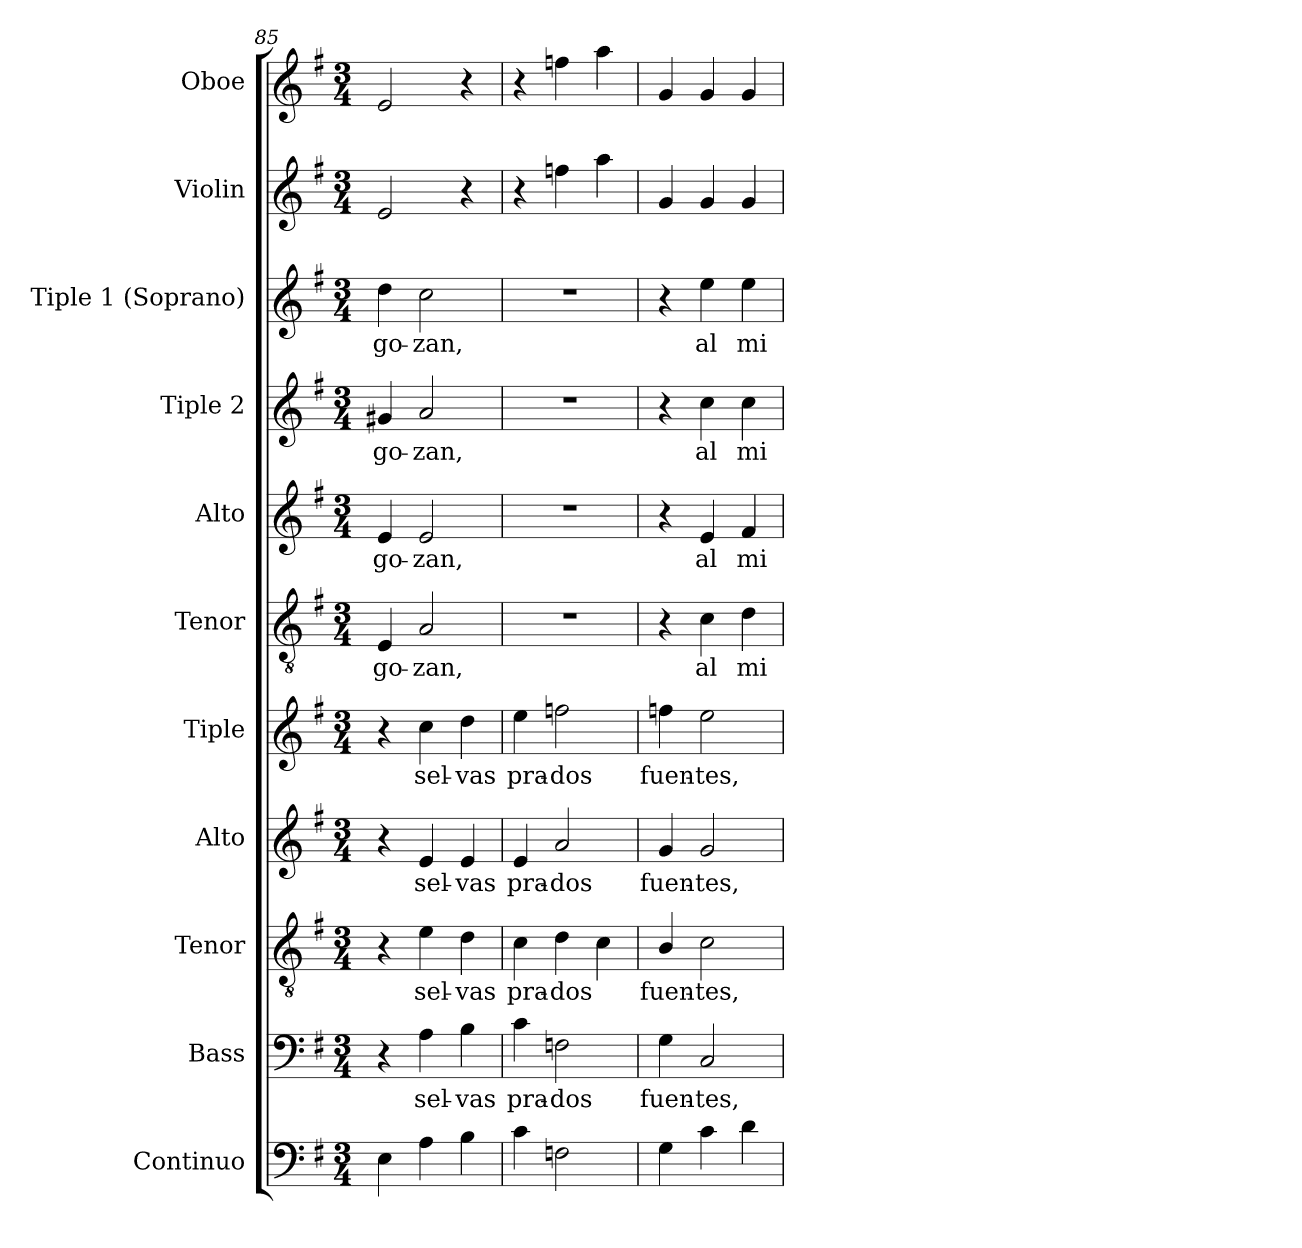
**kern	**kern	**text	**kern	**text	**kern	**text	**kern	**text	**kern	**text	**kern	**text	**kern	**text	**kern	**text	**kern	**kern
*part11	*part10	*part10	*part9	*part9	*part8	*part8	*part7	*part7	*part6	*part6	*part5	*part5	*part4	*part4	*part3	*part3	*part2	*part1
*staff11	*staff10	*staff10	*staff9	*staff9	*staff8	*staff8	*staff7	*staff7	*staff6	*staff6	*staff5	*staff5	*staff4	*staff4	*staff3	*staff3	*staff2	*staff1
*I"Continuo	*I"Bass	*	*I"Tenor	*	*I"Alto	*	*I"Tiple	*	*I"Tenor	*	*I"Alto	*	*I"Tiple 2	*	*I"Tiple 1 (Soprano)	*	*I"Violin	*I"Oboe
*I'Cont.	*I'B.	*	*I'T.	*	*I'A.	*	*	*	*I'T.	*	*I'A.	*	*	*	*I'S1.	*	*I'Vln.	*I'Ob.
*clefF4	*clefF4	*	*clefGv2	*	*clefG2	*	*clefG2	*	*clefGv2	*	*clefG2	*	*clefG2	*	*clefG2	*	*clefG2	*clefG2
*	*	*	*ITrd7c12	*	*	*	*	*	*ITrd7c12	*	*	*	*	*	*	*	*	*
*k[f#]	*k[f#]	*	*k[f#]	*	*k[f#]	*	*k[f#]	*	*k[f#]	*	*k[f#]	*	*k[f#]	*	*k[f#]	*	*k[f#]	*k[f#]
*G:	*G:	*	*G:	*	*G:	*	*G:	*	*G:	*	*G:	*	*G:	*	*G:	*	*G:	*G:
*M3/4	*M3/4	*	*M3/4	*	*M3/4	*	*M3/4	*	*M3/4	*	*M3/4	*	*M3/4	*	*M3/4	*	*M3/4	*M3/4
=85	=85	=85	=85	=85	=85	=85	=85	=85	=85	=85	=85	=85	=85	=85	=85	=85	=85	=85
!	!	!	!	!	!	!	!	!	!	!LO:LY:b:color=#000000	!	!	!	!	!	!	!	!
!	!	!	!	!	!	!	!	!	!	!	!	!LO:LY:b:color=#000000	!	!	!	!	!	!
!	!	!	!	!	!	!	!	!	!	!	!	!	!	!LO:LY:b:color=#000000	!	!	!	!
!	!	!	!	!	!	!	!	!	!	!	!	!	!	!	!	!LO:LY:b:color=#000000	!	!
4Ei\	4r	.	4r	.	4r	.	4r	.	4EEi/	go-	4ei/	go-	4g#Xi/	go-	4ddi\	go-	2ei/	2ei/
!	!	!LO:LY:b:color=#000000	!	!	!	!	!	!	!	!	!	!	!	!	!	!	!	!
!	!	!	!	!LO:LY:b:color=#000000	!	!	!	!	!	!	!	!	!	!	!	!	!	!
!	!	!	!	!	!	!LO:LY:b:color=#000000	!	!	!	!	!	!	!	!	!	!	!	!
!	!	!	!	!	!	!	!	!LO:LY:b:color=#000000	!	!	!	!	!	!	!	!	!	!
!	!	!	!	!	!	!	!	!	!	!LO:LY:b:color=#000000	!	!	!	!	!	!	!	!
!	!	!	!	!	!	!	!	!	!	!	!	!LO:LY:b:color=#000000	!	!	!	!	!	!
!	!	!	!	!	!	!	!	!	!	!	!	!	!	!LO:LY:b:color=#000000	!	!	!	!
!	!	!	!	!	!	!	!	!	!	!	!	!	!	!	!	!LO:LY:b:color=#000000	!	!
4Ai\	4Ai\	sel-	4Ei\	sel-	4ei/	sel-	4cci\	sel-	2AAi/	-zan,	2ei/	-zan,	2ai/	-zan,	2cci\	-zan,	.	.
!	!	!LO:LY:b:color=#000000	!	!	!	!	!	!	!	!	!	!	!	!	!	!	!	!
!	!	!	!	!LO:LY:b:color=#000000	!	!	!	!	!	!	!	!	!	!	!	!	!	!
!	!	!	!	!	!	!LO:LY:b:color=#000000	!	!	!	!	!	!	!	!	!	!	!	!
!	!	!	!	!	!	!	!	!LO:LY:b:color=#000000	!	!	!	!	!	!	!	!	!	!
4Bi\	4Bi\	-vas	4Di\	-vas	4ei/	-vas	4ddi\	-vas	.	.	.	.	.	.	.	.	4r	4r
=86	=86	=86	=86	=86	=86	=86	=86	=86	=86	=86	=86	=86	=86	=86	=86	=86	=86	=86
!	!	!LO:LY:b:color=#000000	!	!	!	!	!	!	!	!	!	!	!	!	!	!	!	!
!	!	!	!	!LO:LY:b:color=#000000	!	!	!	!	!	!	!	!	!	!	!	!	!	!
!	!	!	!	!	!	!LO:LY:b:color=#000000	!	!	!	!	!	!	!	!	!	!	!	!
!	!	!	!	!	!	!	!	!LO:LY:b:color=#000000	!LO:N:vis=1	!	!LO:N:vis=1	!	!LO:N:vis=1	!	!LO:N:vis=1	!	!	!
4ci\	4ci\	pra-	4Ci\	pra-	4ei/	pra-	4eei\	pra-	2.r	.	2.r	.	2.r	.	2.r	.	4r	4r
!	!	!LO:LY:b:color=#000000	!	!	!	!	!	!	!	!	!	!	!	!	!	!	!	!
!	!	!	!	!LO:LY:b:color=#000000	!	!	!	!	!	!	!	!	!	!	!	!	!	!
!	!	!	!	!	!	!LO:LY:b:color=#000000	!	!	!	!	!	!	!	!	!	!	!	!
!	!	!	!	!	!	!	!	!LO:LY:b:color=#000000	!	!	!	!	!	!	!	!	!	!
2Fni\	2Fni\	-dos	4Di\	-dos	2ai/	-dos	2ffni\	-dos	.	.	.	.	.	.	.	.	4ffni\	4ffni\
.	.	.	4Ci\	.	.	.	.	.	.	.	.	.	.	.	.	.	4aai\	4aai\
!!LO:PB:g=z
=87	=87	=87	=87	=87	=87	=87	=87	=87	=87	=87	=87	=87	=87	=87	=87	=87	=87	=87
!	!	!LO:LY:b:color=#000000	!	!	!	!	!	!	!	!	!	!	!	!	!	!	!	!
!	!	!	!	!LO:LY:b:color=#000000	!	!	!	!	!	!	!	!	!	!	!	!	!	!
!	!	!	!	!	!	!LO:LY:b:color=#000000	!	!	!	!	!	!	!	!	!	!	!	!
!	!	!	!	!	!	!	!	!LO:LY:b:color=#000000	!	!	!	!	!	!	!	!	!	!
4Gi\	4Gi\	fuen-	4BBi/	fuen-	4gi/	fuen-	4ffni\	fuen-	4r	.	4r	.	4r	.	4r	.	4gi/	4gi/
!	!	!LO:LY:b:color=#000000	!	!	!	!	!	!	!	!	!	!	!	!	!	!	!	!
!	!	!	!	!LO:LY:b:color=#000000	!	!	!	!	!	!	!	!	!	!	!	!	!	!
!	!	!	!	!	!	!LO:LY:b:color=#000000	!	!	!	!	!	!	!	!	!	!	!	!
!	!	!	!	!	!	!	!	!LO:LY:b:color=#000000	!	!	!	!	!	!	!	!	!	!
!	!	!	!	!	!	!	!	!	!	!LO:LY:b:color=#000000	!	!	!	!	!	!	!	!
!	!	!	!	!	!	!	!	!	!	!	!	!LO:LY:b:color=#000000	!	!	!	!	!	!
!	!	!	!	!	!	!	!	!	!	!	!	!	!	!LO:LY:b:color=#000000	!	!	!	!
!	!	!	!	!	!	!	!	!	!	!	!	!	!	!	!	!LO:LY:b:color=#000000	!	!
4ci\	2Ci/	-tes,	2Ci\	-tes,	2gi/	-tes,	2eei\	-tes,	4Ci\	al	4ei/	al	4cci\	al	4eei\	al	4gi/	4gi/
!	!	!	!	!	!	!	!	!	!	!LO:LY:b:color=#000000	!	!	!	!	!	!	!	!
!	!	!	!	!	!	!	!	!	!	!	!	!LO:LY:b:color=#000000	!	!	!	!	!	!
!	!	!	!	!	!	!	!	!	!	!	!	!	!	!LO:LY:b:color=#000000	!	!	!	!
!	!	!	!	!	!	!	!	!	!	!	!	!	!	!	!	!LO:LY:b:color=#000000	!	!
4di\	.	.	.	.	.	.	.	.	4Di\	mi-	4f#i/	mi-	4cci\	mi-	4eei\	mi-	4gi/	4gi/
=	=	=	=	=	=	=	=	=	=	=	=	=	=	=	=	=	=	=
*-	*-	*-	*-	*-	*-	*-	*-	*-	*-	*-	*-	*-	*-	*-	*-	*-	*-	*-
